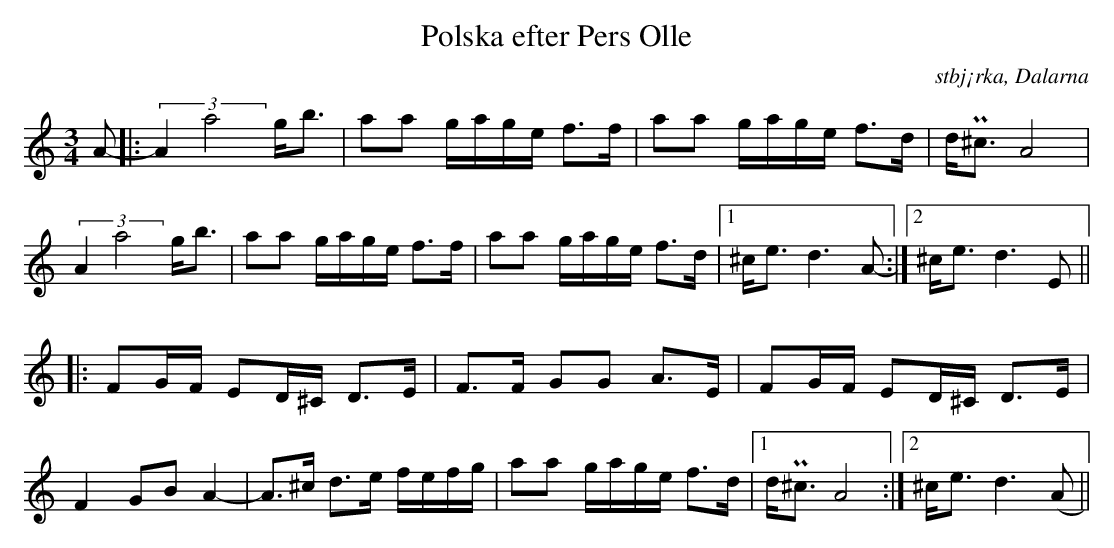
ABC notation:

X:1
T:Polska efter Pers Olle
O: stbj¡rka, Dalarna
M:3/4
L:1/16
K:D Dor
A2-|: (3:2:2A4a8 gb3 | a2a2 gage f3f | a2a2 gage f3d | dP^c3 A8 |
   (3:2:2A4a8 gb3 | a2a2 gage f3f | a2a2 gage f3d |1 ^ce3 d6 A2- :|2 ^ce3 d6 E2||
|: F2GF E2D^C D3E | F3F G2G2 A3E | F2GF E2D^C D3E |F4 G2B2 A4- | A3^c d3e fefg | a2a2 gage f3d |1 dP^c3 A8 :|2 ^ce3 d6 (A2||
